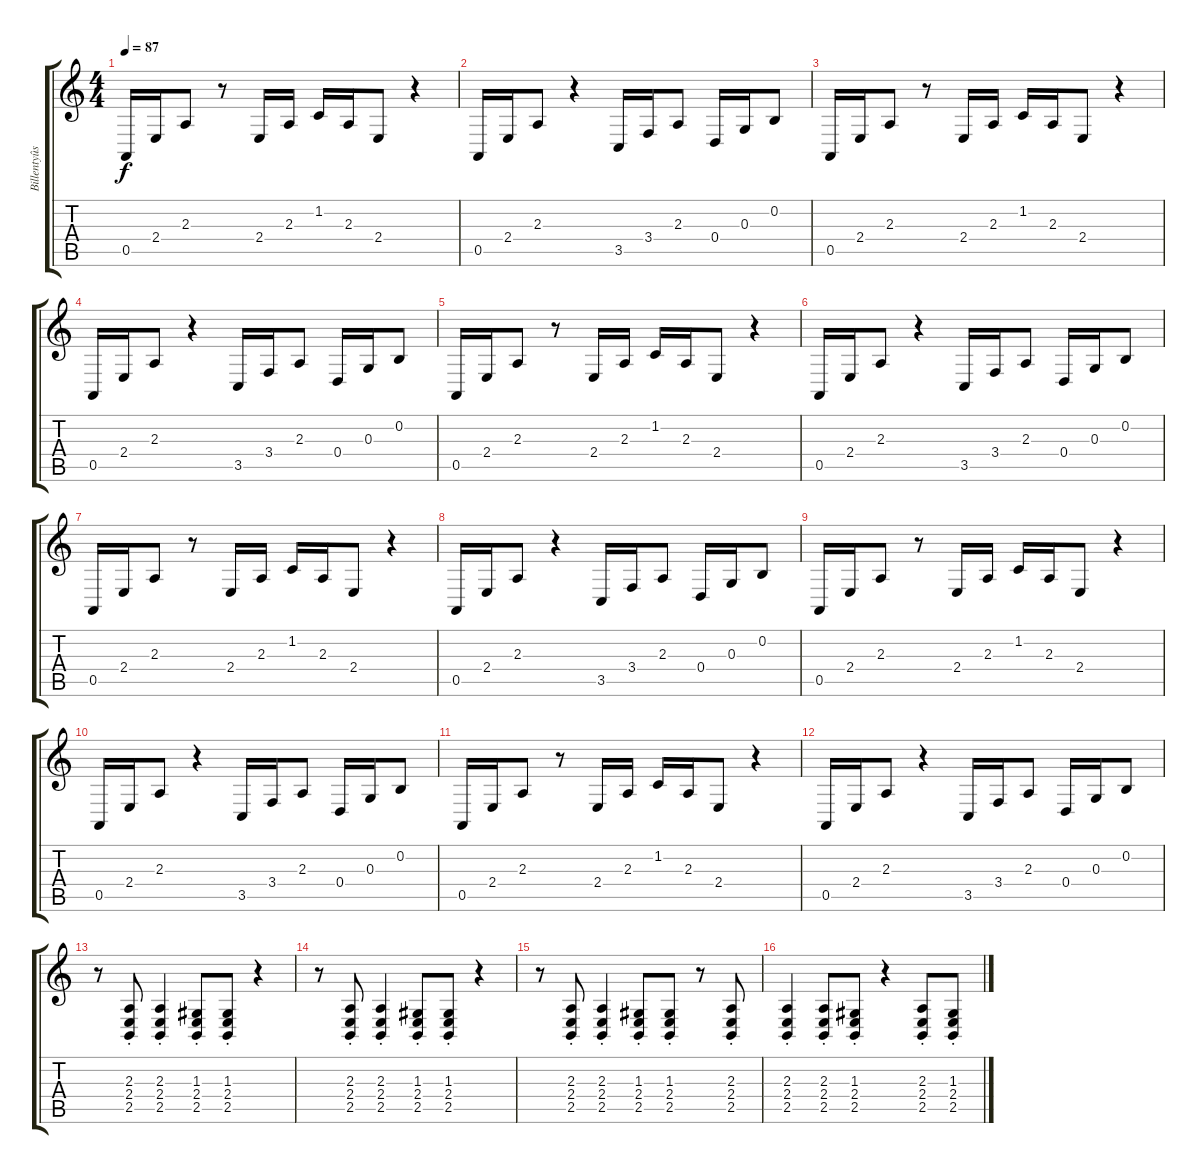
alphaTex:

\track ("Billentyûs 2 (Jon Lord)" "Billentyûs") {instrument stringensemble1}
\staff {score tabs}
\tuning (E4 B3 G3 D3 A2 E2) {hide}
\ts (4 4)
\tempo 87
\clef g2
\ks c
0.5.16{dy f} 2.4.16 2.3.8 r.8 2.4.16 2.3.16 1.2.16 2.3.16 2.4.8 r.4 |
0.5.16 2.4.16 2.3.8 r.4 3.5.16 3.4.16 2.3.8 0.4.16 0.3.16 0.2.8 |
0.5.16 2.4.16 2.3.8 r.8 2.4.16 2.3.16 1.2.16 2.3.16 2.4.8 r.4 |
0.5.16 2.4.16 2.3.8 r.4 3.5.16 3.4.16 2.3.8 0.4.16 0.3.16 0.2.8 |
0.5.16 2.4.16 2.3.8 r.8 2.4.16 2.3.16 1.2.16 2.3.16 2.4.8 r.4 |
0.5.16 2.4.16 2.3.8 r.4 3.5.16 3.4.16 2.3.8 0.4.16 0.3.16 0.2.8 |
0.5.16 2.4.16 2.3.8 r.8 2.4.16 2.3.16 1.2.16 2.3.16 2.4.8 r.4 |
0.5.16 2.4.16 2.3.8 r.4 3.5.16 3.4.16 2.3.8 0.4.16 0.3.16 0.2.8 |
0.5.16 2.4.16 2.3.8 r.8 2.4.16 2.3.16 1.2.16 2.3.16 2.4.8 r.4 |
0.5.16 2.4.16 2.3.8 r.4 3.5.16 3.4.16 2.3.8 0.4.16 0.3.16 0.2.8 |
0.5.16 2.4.16 2.3.8 r.8 2.4.16 2.3.16 1.2.16 2.3.16 2.4.8 r.4 |
0.5.16 2.4.16 2.3.8 r.4 3.5.16 3.4.16 2.3.8 0.4.16 0.3.16 0.2.8 |
r.8 (2.3{st} 2.4{st} 2.5{st}).8 (2.3{st} 2.4{st} 2.5{st}).4 (1.3{st} 2.4{st} 2.5{st}).8 (1.3{st} 2.4{st} 2.5{st}).8 r.4 |
r.8 (2.3{st} 2.4{st} 2.5{st}).8 (2.3{st} 2.4{st} 2.5{st}).4 (1.3{st} 2.4{st} 2.5{st}).8 (1.3{st} 2.4{st} 2.5{st}).8 r.4 |
r.8 (2.3{st} 2.4{st} 2.5{st}).8 (2.3{st} 2.4{st} 2.5{st}).4 (1.3{st} 2.4{st} 2.5{st}).8 (1.3{st} 2.4{st} 2.5{st}).8 r.8 (2.3{st} 2.4{st} 2.5{st}).8 |
(2.3{st} 2.4{st} 2.5{st}).4 (2.3{st} 2.4{st} 2.5{st}).8 (1.3{st} 2.4{st} 2.5{st}).8 r.4 (2.3{st} 2.4{st} 2.5{st}).8 (1.3{st} 2.4{st} 2.5{st}).8
